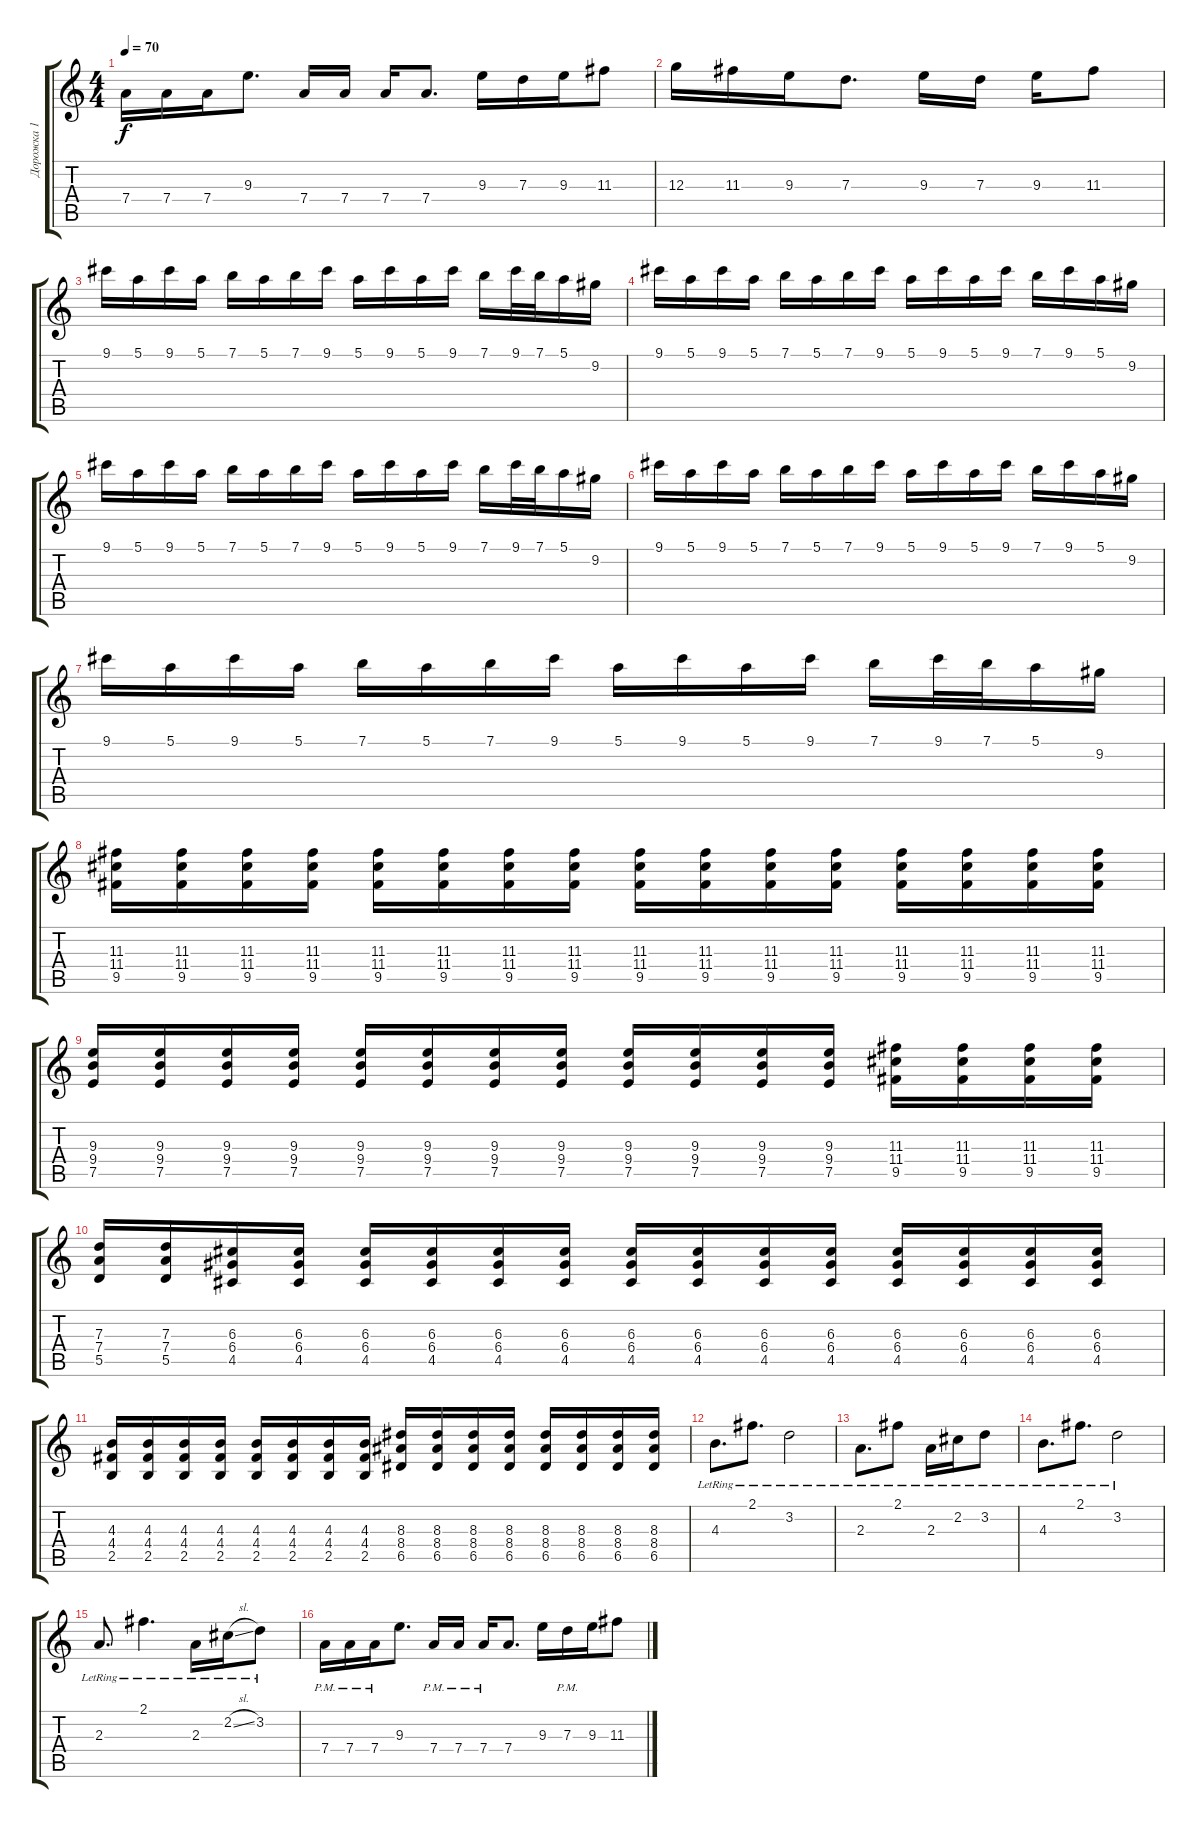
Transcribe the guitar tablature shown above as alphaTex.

\track ("Дорожка 1" "Дорожка 1") {instrument distortionguitar}
\staff {score tabs}
\tuning (E4 B3 G3 D3 A2 E2) {hide}
\ts (4 4)
\tempo 70
\clef g2
\ks c
7.4.16{dy f} 7.4.16 7.4.16 9.3.8{d} 7.4.16 7.4.16 7.4.16 7.4.8{d} 9.3.16 7.3.16 9.3.16 11.3.8 |
12.3.16 11.3.16 9.3.16 7.3.8{d} 9.3.16 7.3.16 9.3.16 11.3.8 |
9.1.16 5.1.16 9.1.16 5.1.16 7.1.16 5.1.16 7.1.16 9.1.16 5.1.16 9.1.16 5.1.16 9.1.16 7.1.16 9.1.32 7.1.32 5.1.16 9.2.16 |
9.1.16 5.1.16 9.1.16 5.1.16 7.1.16 5.1.16 7.1.16 9.1.16 5.1.16 9.1.16 5.1.16 9.1.16 7.1.16 9.1.16 5.1.16 9.2.16 |
9.1.16 5.1.16 9.1.16 5.1.16 7.1.16 5.1.16 7.1.16 9.1.16 5.1.16 9.1.16 5.1.16 9.1.16 7.1.16 9.1.32 7.1.32 5.1.16 9.2.16 |
9.1.16 5.1.16 9.1.16 5.1.16 7.1.16 5.1.16 7.1.16 9.1.16 5.1.16 9.1.16 5.1.16 9.1.16 7.1.16 9.1.16 5.1.16 9.2.16 |
9.1.16 5.1.16 9.1.16 5.1.16 7.1.16 5.1.16 7.1.16 9.1.16 5.1.16 9.1.16 5.1.16 9.1.16 7.1.16 9.1.32 7.1.32 5.1.16 9.2.16 |
(11.3 11.4 9.5).16 (11.3 11.4 9.5).16 (11.3 11.4 9.5).16 (11.3 11.4 9.5).16 (11.3 11.4 9.5).16 (11.3 11.4 9.5).16 (11.3 11.4 9.5).16 (11.3 11.4 9.5).16 (11.3 11.4 9.5).16 (11.3 11.4 9.5).16 (11.3 11.4 9.5).16 (11.3 11.4 9.5).16 (11.3 11.4 9.5).16 (11.3 11.4 9.5).16 (11.3 11.4 9.5).16 (11.3 11.4 9.5).16 |
(9.3 9.4 7.5).16 (9.3 9.4 7.5).16 (9.3 9.4 7.5).16 (9.3 9.4 7.5).16 (9.3 9.4 7.5).16 (9.3 9.4 7.5).16 (9.3 9.4 7.5).16 (9.3 9.4 7.5).16 (9.3 9.4 7.5).16 (9.3 9.4 7.5).16 (9.3 9.4 7.5).16 (9.3 9.4 7.5).16 (11.3 11.4 9.5).16 (11.3 11.4 9.5).16 (11.3 11.4 9.5).16 (11.3 11.4 9.5).16 |
(7.3 7.4 5.5).16 (7.3 7.4 5.5).16 (6.3 6.4 4.5).16 (6.3 6.4 4.5).16 (6.3 6.4 4.5).16 (6.3 6.4 4.5).16 (6.3 6.4 4.5).16 (6.3 6.4 4.5).16 (6.3 6.4 4.5).16 (6.3 6.4 4.5).16 (6.3 6.4 4.5).16 (6.3 6.4 4.5).16 (6.3 6.4 4.5).16 (6.3 6.4 4.5).16 (6.3 6.4 4.5).16 (6.3 6.4 4.5).16 |
(4.3 4.4 2.5).16 (4.3 4.4 2.5).16 (4.3 4.4 2.5).16 (4.3 4.4 2.5).16 (4.3 4.4 2.5).16 (4.3 4.4 2.5).16 (4.3 4.4 2.5).16 (4.3 4.4 2.5).16 (8.3 8.4 6.5).16 (8.3 8.4 6.5).16 (8.3 8.4 6.5).16 (8.3 8.4 6.5).16 (8.3 8.4 6.5).16 (8.3 8.4 6.5).16 (8.3 8.4 6.5).16 (8.3 8.4 6.5).16 |
4.3{lr}.8{d} 2.1{lr}.8{d} 3.2{lr}.2 |
2.3{lr}.8{d} 2.1{lr}.8 2.3{lr}.16 2.2{lr}.16 3.2{lr}.8 |
4.3{lr}.8{d} 2.1{lr}.8{d} 3.2{lr}.2 |
2.3{lr}.8{d} 2.1{lr}.4{d} 2.3{lr}.16 2.2{sl lr}.16 3.2{lr}.8 |
7.4{pm}.16 7.4{pm}.16 7.4{pm}.16 9.3.8{d} 7.4{pm}.16 7.4{pm}.16 7.4{pm}.16 7.4.8{d} 9.3.16 7.3{pm}.16 9.3.16 11.3.8
